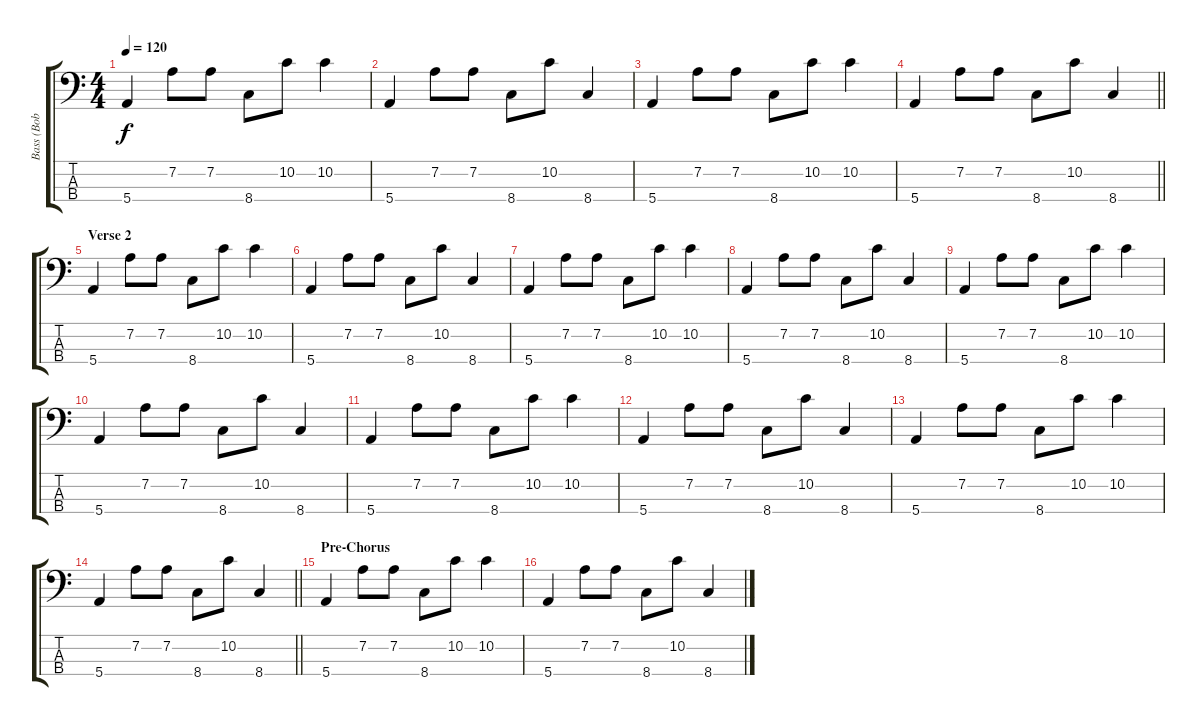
\track ("Bass (Bob Hardy)" "Bass (Bob ") {instrument electricbassfinger}
\staff {score tabs}
\tuning (G2 D2 A1 E1) {hide}
\ts (4 4)
\tempo 120
\clef f4
\ks c
5.4.4{dy f} 7.2.8 7.2.8 8.4.8 10.2.8 10.2.4 |
5.4.4 7.2.8 7.2.8 8.4.8 10.2.8 8.4.4 |
5.4.4 7.2.8 7.2.8 8.4.8 10.2.8 10.2.4 |
\barLineRight lightlight
5.4.4 7.2.8 7.2.8 8.4.8 10.2.8 8.4.4 |
\section ("" "Verse 2")
5.4.4 7.2.8 7.2.8 8.4.8 10.2.8 10.2.4 |
5.4.4 7.2.8 7.2.8 8.4.8 10.2.8 8.4.4 |
5.4.4 7.2.8 7.2.8 8.4.8 10.2.8 10.2.4 |
5.4.4 7.2.8 7.2.8 8.4.8 10.2.8 8.4.4 |
5.4.4 7.2.8 7.2.8 8.4.8 10.2.8 10.2.4 |
5.4.4 7.2.8 7.2.8 8.4.8 10.2.8 8.4.4 |
5.4.4 7.2.8 7.2.8 8.4.8 10.2.8 10.2.4 |
5.4.4 7.2.8 7.2.8 8.4.8 10.2.8 8.4.4 |
5.4.4 7.2.8 7.2.8 8.4.8 10.2.8 10.2.4 |
\barLineRight lightlight
5.4.4 7.2.8 7.2.8 8.4.8 10.2.8 8.4.4 |
\section ("" "Pre-Chorus")
5.4.4 7.2.8 7.2.8 8.4.8 10.2.8 10.2.4 |
5.4.4 7.2.8 7.2.8 8.4.8 10.2.8 8.4.4
